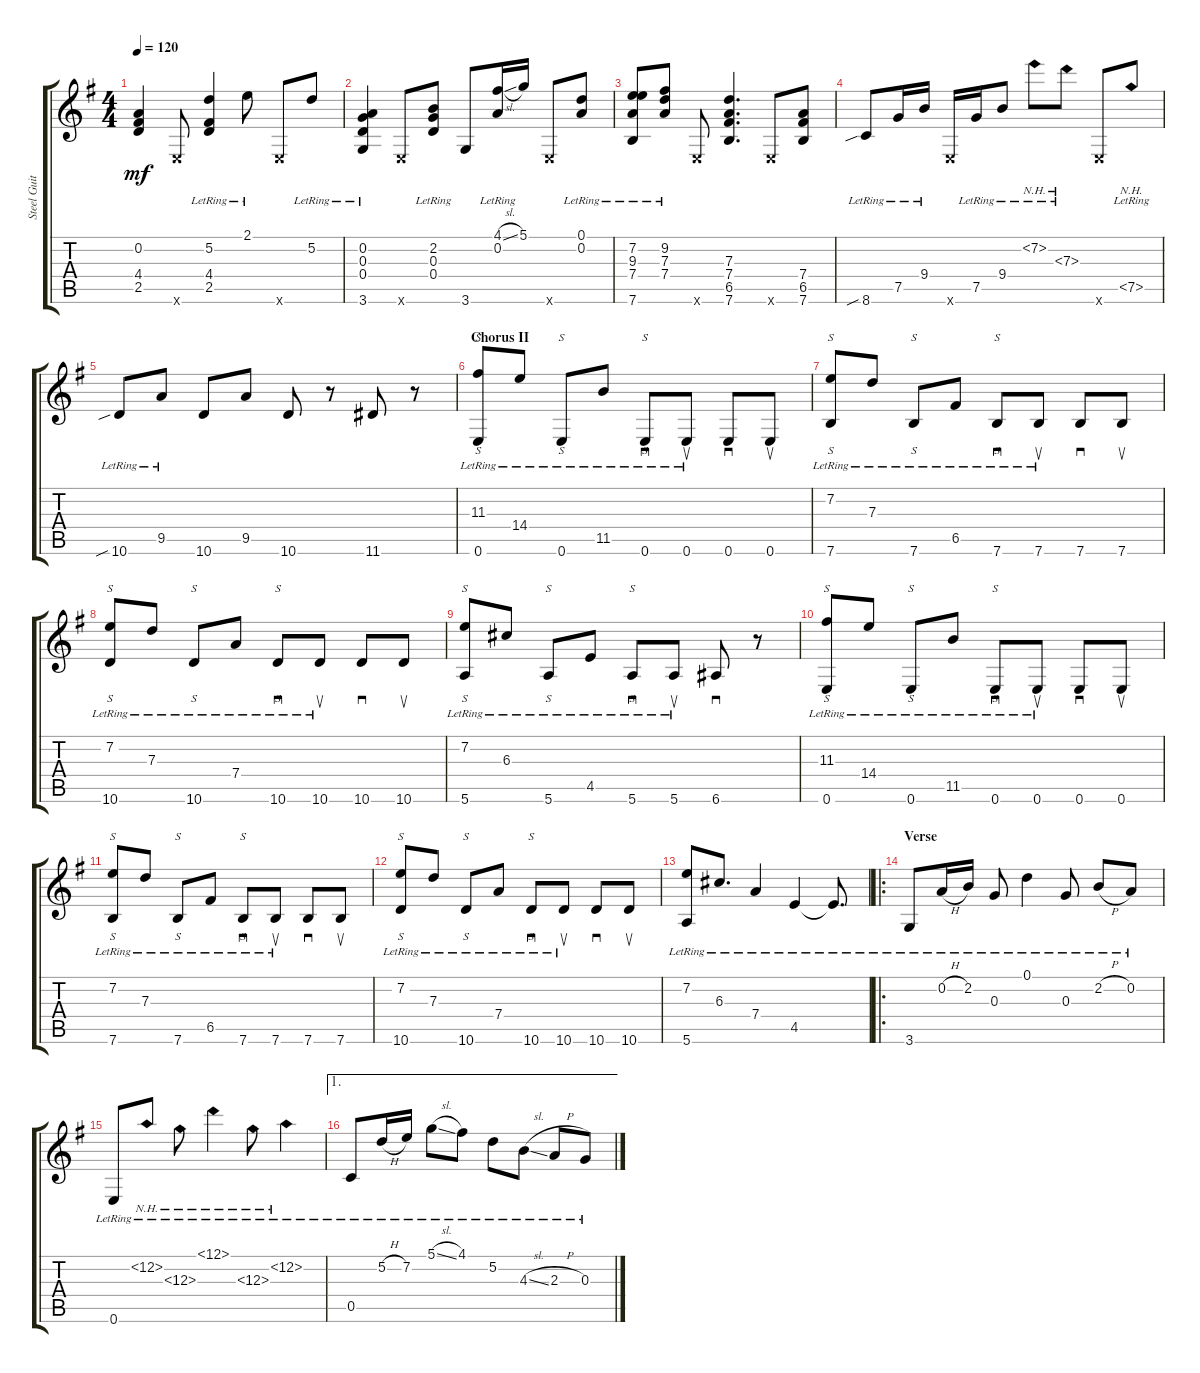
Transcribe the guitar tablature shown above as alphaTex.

\track ("Steel Guitar" "Steel Guit") {instrument acousticguitarsteel}
\staff {score tabs}
\tuning (D4 A3 G3 D3 C3 E2) {hide}
\ts (4 4)
\tempo 120
\clef g2
\ks g
(0.2 4.4 2.5).4{dy mf} 0.6{x}.8 (5.2{lr} 4.4{lr} 2.5{lr}).4 2.1{lr}.8 0.6{x}.8 5.2{lr}.8 |
(0.2{lr} 0.3{lr} 0.4{lr} 3.6{lr}).4 0.6{x}.8 (2.2{lr} 0.3{lr} 0.4{lr}).8 3.6.8 (4.1{sl lr} 0.2{lr}).16 5.1.16 0.6{x}.8 (0.1{lr} 0.2{lr}).8 |
(7.2{lr} 9.3{lr} 7.4{lr} 7.6{lr}).8 (9.2{lr} 7.3{lr} 7.4{lr}).8 0.6{x}.8 (7.3 7.4 6.5 7.6).4{d} 0.6{x}.8 (7.4 6.5 7.6).8 |
8.6{sib lr}.8 7.5{lr}.16 9.4{lr}.16 0.6{x}.16 7.5{lr}.16 9.4{lr}.8 7.2{nh lr}.8 7.3{nh lr}.8 0.6{x}.8 7.5{nh lr}.8 |
10.6{sib lr}.8 9.5{lr}.8 10.6.8 9.5.8 10.6.8 r.8 11.6.8 r.8 |
\section ("" "Chorus II")
(11.3{lr} 0.6{lr}).8{s} 14.4{lr}.8 0.6{lr}.8{s} 11.5{lr}.8 0.6{lr}.8{s sd} 0.6{lr}.8{su} 0.6.8{sd} 0.6.8{su} |
(7.2 7.6{lr}).8{s} 7.3{lr}.8 7.6{lr}.8{s} 6.5{lr}.8 7.6{lr}.8{s sd} 7.6{lr}.8{su} 7.6.8{sd} 7.6.8{su} |
(7.2 10.6{lr}).8{s} 7.3{lr}.8 10.6{lr}.8{s} 7.4{lr}.8 10.6{lr}.8{s sd} 10.6{lr}.8{su} 10.6.8{sd} 10.6.8{su} |
(7.2 5.6{lr}).8{s} 6.3{lr}.8 5.6{lr}.8{s} 4.5{lr}.8 5.6{lr}.8{s sd} 5.6{lr}.8{su} 6.6.8{sd} r.8 |
(11.3{lr} 0.6{lr}).8{s} 14.4{lr}.8 0.6{lr}.8{s} 11.5{lr}.8 0.6{lr}.8{s sd} 0.6{lr}.8{su} 0.6.8{sd} 0.6.8{su} |
(7.2 7.6{lr}).8{s} 7.3{lr}.8 7.6{lr}.8{s} 6.5{lr}.8 7.6{lr}.8{s sd} 7.6{lr}.8{su} 7.6.8{sd} 7.6.8{su} |
(7.2 10.6{lr}).8{s} 7.3{lr}.8 10.6{lr}.8{s} 7.4{lr}.8 10.6{lr}.8{s sd} 10.6{lr}.8{su} 10.6.8{sd} 10.6.8{su} |
(7.2{lr} 5.6{lr}).8 6.3{lr}.8{d} 7.4{lr}.4 4.5{lr}.4 4.5{lr t}.8{d} |
\ro
\section ("" "Verse")
3.6{lr}.8 0.2{h lr}.16 2.2{lr}.16 0.3{lr}.8 0.1{lr}.4 0.3{lr}.8 2.2{h lr}.8 0.2{lr}.8 |
0.6{lr}.8 12.2{nh lr}.8 12.3{nh lr}.8 12.1{nh lr}.4 12.3{nh lr}.8 12.2{nh lr}.4 |
\ae 1
0.5{lr}.8 5.2{h lr}.16 7.2{lr}.16 5.1{sl lr}.8 4.1{lr}.8 5.2{lr}.8 4.3{sl lr}.8 2.3{h lr}.8 0.3{lr}.8
